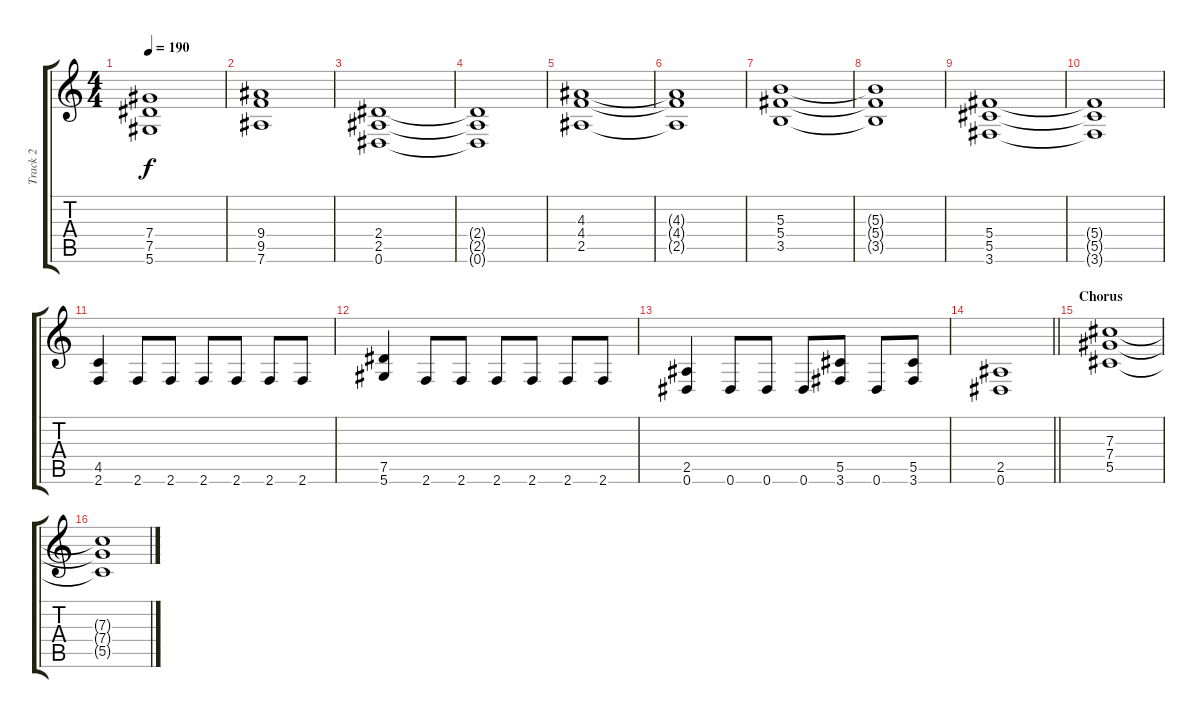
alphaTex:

\track ("Track 2" "Track 2") {instrument distortionguitar}
\staff {score tabs}
\tuning (Eb4 Bb3 Gb3 Db3 Ab2 Eb2) {hide}
\ts (4 4)
\tempo 190
\clef g2
\ks c
(7.4 7.5 5.6).1{dy f} |
(9.4 9.5 7.6).1 |
(2.4 2.5 0.6).1 |
(2.4{t} 2.5{t} 0.6{t}).1 |
(4.3 4.4 2.5).1 |
(4.3{t} 4.4{t} 2.5{t}).1 |
(5.3 5.4 3.5).1 |
(5.3{t} 5.4{t} 3.5{t}).1 |
(5.4 5.5 3.6).1 |
(5.4{t} 5.5{t} 3.6{t}).1 |
(4.5 2.6).4 2.6.8 2.6.8 2.6.8 2.6.8 2.6.8 2.6.8 |
(7.5 5.6).4 2.6.8 2.6.8 2.6.8 2.6.8 2.6.8 2.6.8 |
(2.5 0.6).4 0.6.8 0.6.8 0.6.8 (5.5 3.6).8 0.6.8 (5.5 3.6).8 |
\barLineRight lightlight
(2.5 0.6).1 |
\section ("" "Chorus")
(7.3 7.4 5.5).1 |
(7.3{t} 7.4{t} 5.5{t}).1
